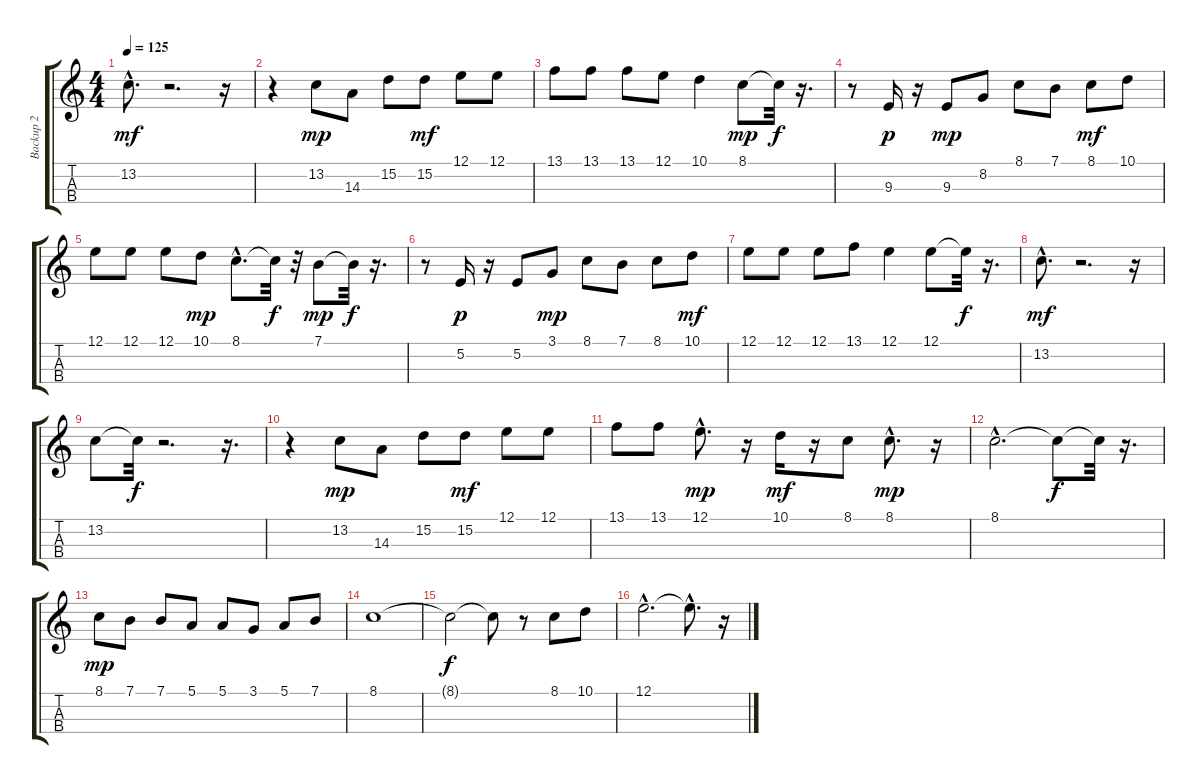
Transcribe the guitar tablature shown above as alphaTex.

\track ("Backup 2" "Backup 2") {instrument clarinet}
\staff {score tabs}
\tuning (E4 B3 G3 D3) {hide}
\ts (4 4)
\tempo 125
\clef g2
\ks c
13.2{hac}.8{d dy mf volume 12} r.2{d} r.16 |
r.4 13.2.8{dy mp volume 12} 14.3.8{volume 13} 15.2.8 15.2.8{dy mf} 12.1.8 12.1.8 |
13.1.8 13.1.8 13.1.8 12.1.8 10.1.4{volume 12} 8.1.8{dy mp volume 11} 8.1{t}.32{dy f} r.16{d} |
r.8 9.3.16{dy p volume 12} r.16 9.3.8{dy mp volume 12} 8.2.8{volume 12} 8.1.8 7.1.8 8.1.8{dy mf} 10.1.8 |
12.1.8 12.1.8 12.1.8 10.1.8{dy mp} 8.1{hac}.8{d volume 12} 8.1{t}.32{dy f} r.32 7.1.8{dy mp volume 12} 7.1{t}.32{dy f} r.16{d} |
r.8 5.2.16{dy p volume 12} r.16 5.2.8{volume 12} 3.1.8{dy mp} 8.1.8 7.1.8 8.1.8 10.1.8{dy mf} |
12.1.8{volume 12} 12.1.8{volume 13} 12.1.8 13.1.8 12.1.4{volume 13} 12.1.8{volume 12} 12.1{t}.32{dy f} r.16{d} |
13.2{hac}.8{d dy mf volume 12} r.2{d} r.16 |
13.2.8{volume 12} 13.2{t}.32{dy f} r.2{d} r.16{d} |
r.4 13.2.8{dy mp volume 12} 14.3.8{volume 13} 15.2.8 15.2.8{dy mf} 12.1.8 12.1.8 |
13.1.8 13.1.8 12.1{hac}.8{d dy mp volume 12} r.16 10.1.16{dy mf volume 12} r.16 8.1.8{volume 12} 8.1{hac}.8{d dy mp volume 12} r.16 |
8.1{hac}.2{d volume 9} 8.1{t}.8{dy f} 8.1{t}.32 r.16{d} |
8.1.8{dy mp volume 10} 7.1.8{volume 11} 7.1.8 5.1.8 5.1.8 3.1.8 5.1.8 7.1.8 |
8.1.1{volume 9} |
8.1{t}.2{dy f} 8.1{t}.8 r.8 8.1.8{volume 10} 10.1.8{volume 11} |
12.1{hac}.2{d volume 12} 12.1{hac t}.8{d} r.16
